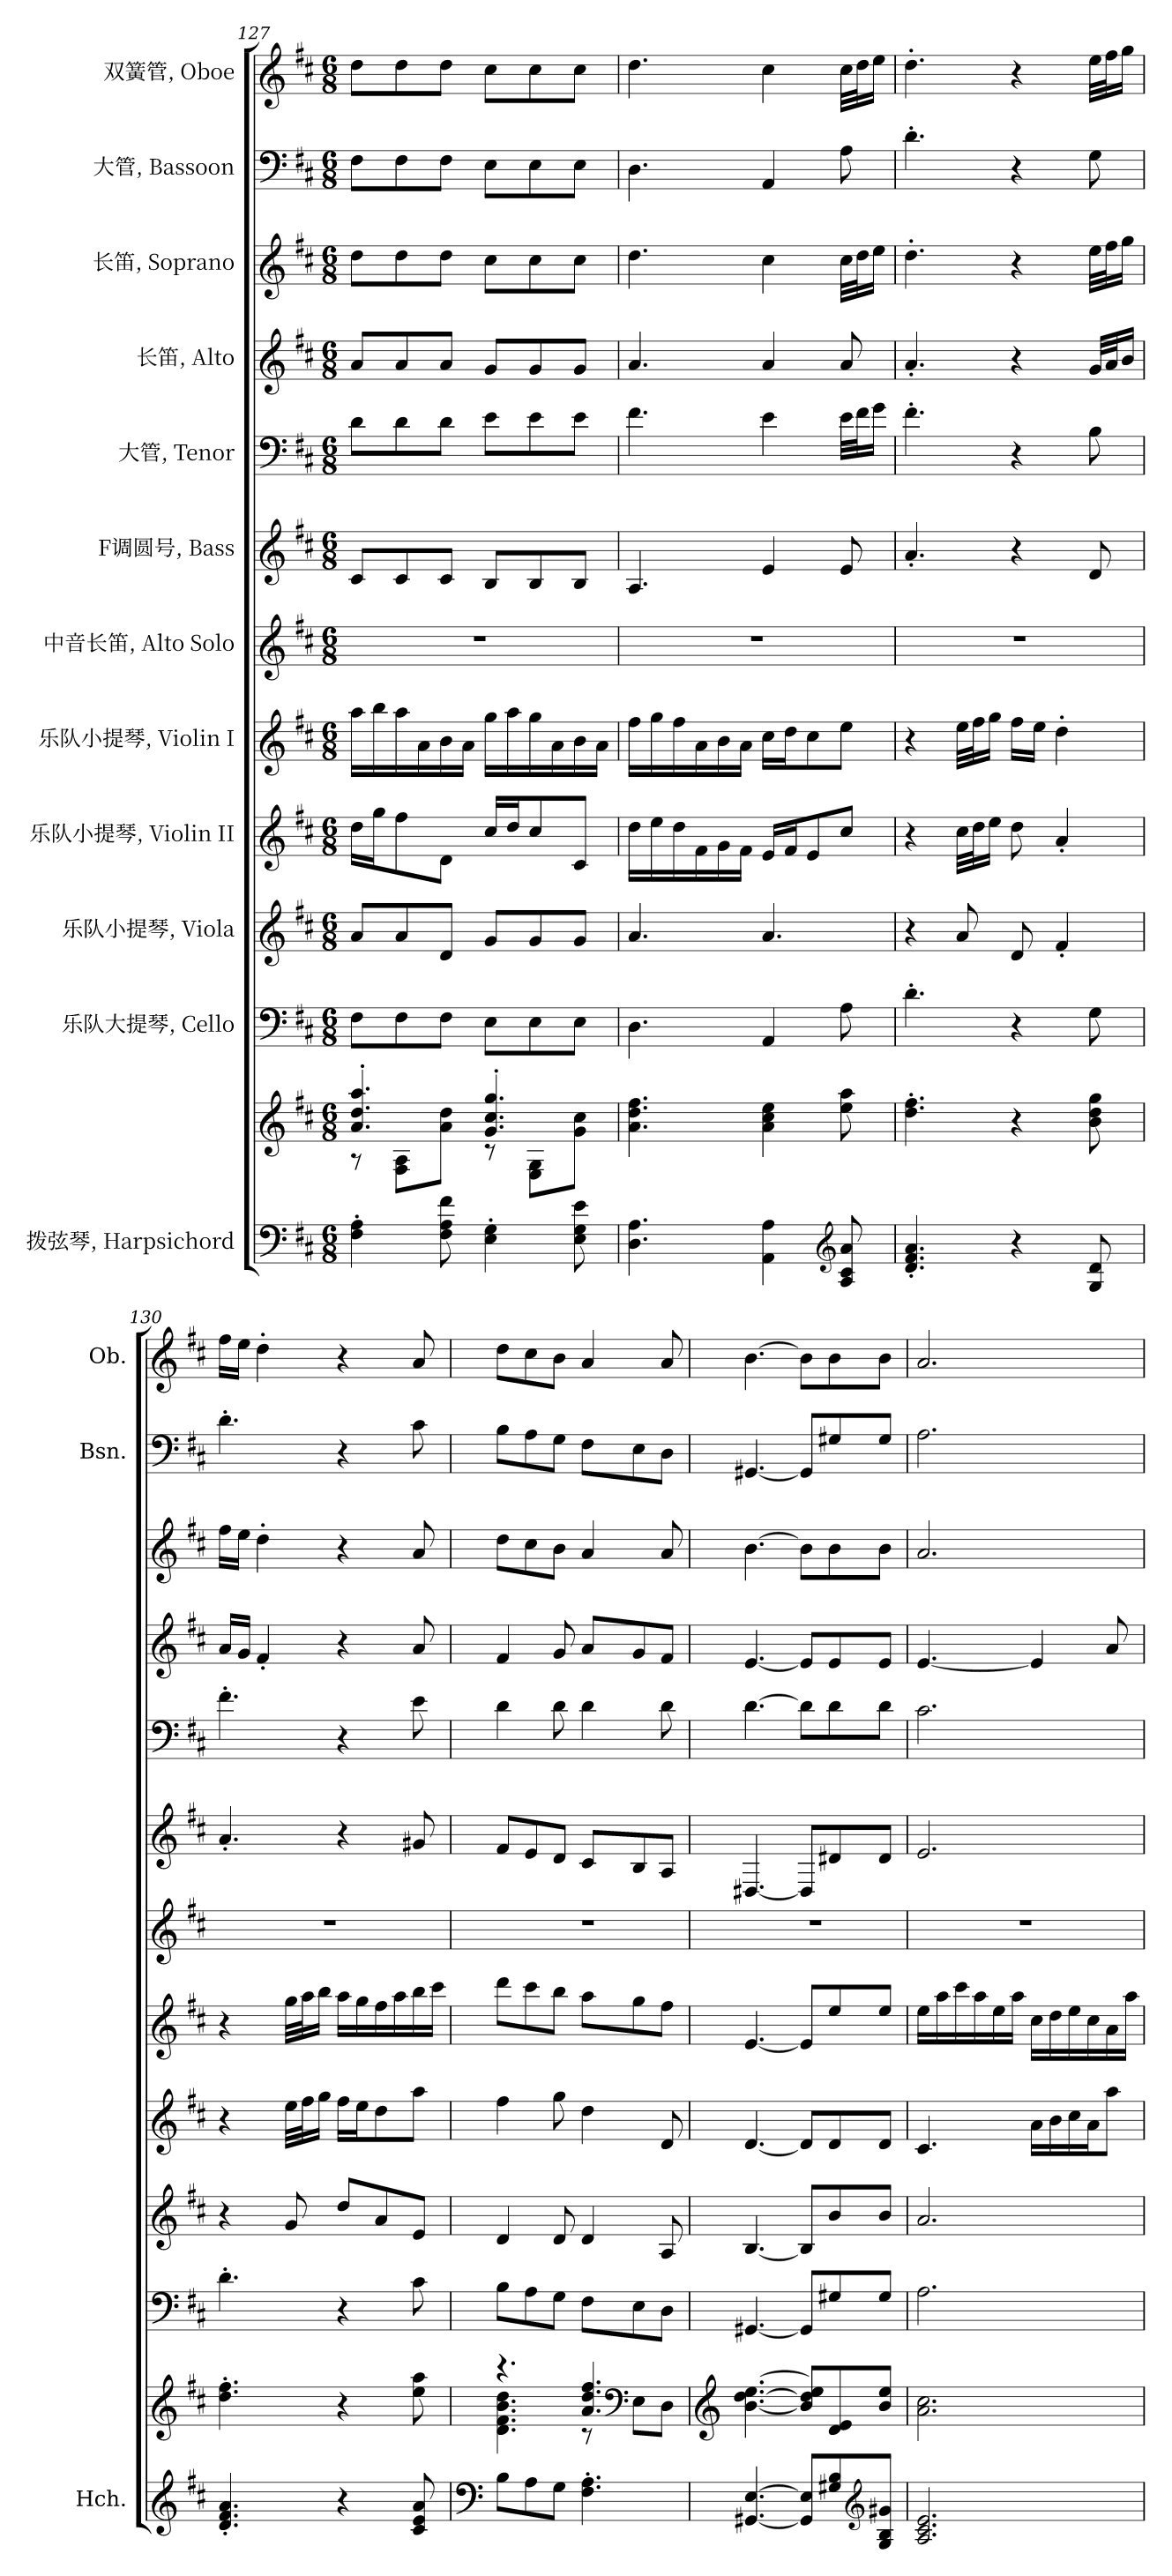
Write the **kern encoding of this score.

**kern	**kern	**kern	**kern	**kern	**kern	**kern	**kern	**kern	**kern	**kern	**kern	**kern
*part12	*part12	*part11	*part10	*part9	*part8	*part7	*part6	*part5	*part4	*part3	*part2	*part1
*staff13	*staff12	*staff11	*staff10	*staff9	*staff8	*staff7	*staff6	*staff5	*staff4	*staff3	*staff2	*staff1
*I"拨弦琴, Harpsichord	*	*I"乐队大提琴, Cello	*I"乐队小提琴, Viola	*I"乐队小提琴, Violin II	*I"乐队小提琴, Violin I	*I"中音长笛, Alto Solo	*I"F调圆号, Bass	*I"大管, Tenor	*I"长笛, Alto	*I"长笛, Soprano	*I"大管, Bassoon	*I"双簧管, Oboe
*I'Hch.	*	*	*	*	*	*	*	*	*	*	*I'Bsn.	*I'Ob.
!!LO:PB:g=z
*clefF4	*clefG2	*clefF4	*clefG2	*clefG2	*clefG2	*clefG2	*clefG2	*clefF4	*clefG2	*clefG2	*clefF4	*clefG2
*	*	*	*	*	*	*ITrd3c5	*ITrd4c7	*	*	*	*	*
*k[f#c#]	*k[f#c#]	*k[f#c#]	*k[f#c#]	*k[f#c#]	*k[f#c#]	*k[f#c#g#]	*k[f#]	*k[f#c#]	*k[f#c#]	*k[f#c#]	*k[f#c#]	*k[f#c#]
*M6/8	*M6/8	*M6/8	*M6/8	*M6/8	*M6/8	*M6/8	*M6/8	*M6/8	*M6/8	*M6/8	*M6/8	*M6/8
=127	=127	=127	=127	=127	=127	=127	=127	=127	=127	=127	=127	=127
*	*^	*	*	*	*	*	*	*	*	*	*	*
4F#\' 4A\'	4.a/' 4.dd/' 4.aa/'	8r	8F#\L	8a/L	16dd\LL	16aa\LL	2.r	8F#/L	8d\L	8a/L	8dd\L	8F#\L	8dd\L
.	.	.	.	.	16gg\J	16bb\	.	.	.	.	.	.	.
.	.	8F#\ 8A\L	8F#\	8a/	8ff#\	16aa\	.	8F#/	8d\	8a/	8dd\	8F#\	8dd\
.	.	.	.	.	.	16a\	.	.	.	.	.	.	.
8F#\ 8A\ 8f#\	.	8a\ 8dd\J	8F#\J	8d/J	8d\J	16b\	.	8F#/J	8d\J	8a/J	8dd\J	8F#\J	8dd\J
.	.	.	.	.	.	16a\JJ	.	.	.	.	.	.	.
4E\' 4G\'	4.g/' 4.cc#/' 4.gg/'	8r	8E\L	8g/L	16cc#/LL	16gg\LL	.	8E/L	8e\L	8g/L	8cc#\L	8E\L	8cc#\L
.	.	.	.	.	16dd/J	16aa\	.	.	.	.	.	.	.
.	.	8E\ 8G\L	8E\	8g/	8cc#/	16gg\	.	8E/	8e\	8g/	8cc#\	8E\	8cc#\
.	.	.	.	.	.	16a\	.	.	.	.	.	.	.
8E\ 8G\ 8e\	.	8g\ 8cc#\J	8E\J	8g/J	8c#/J	16b\	.	8E/J	8e\J	8g/J	8cc#\J	8E\J	8cc#\J
.	.	.	.	.	.	16a\JJ	.	.	.	.	.	.	.
*	*v	*v	*	*	*	*	*	*	*	*	*	*	*
=128	=128	=128	=128	=128	=128	=128	=128	=128	=128	=128	=128	=128
4.D\ 4.A\	4.a\ 4.dd\ 4.ff#\	4.D\	4.a/	16dd\LL	16ff#\LL	2.r	4.D/	4.f#\	4.a/	4.dd\	4.D\	4.dd\
.	.	.	.	16ee\	16gg\	.	.	.	.	.	.	.
.	.	.	.	16dd\	16ff#\	.	.	.	.	.	.	.
.	.	.	.	16f#\	16a\	.	.	.	.	.	.	.
.	.	.	.	16g\	16b\	.	.	.	.	.	.	.
.	.	.	.	16f#\JJ	16a\JJ	.	.	.	.	.	.	.
4AA\ 4A\	4a\ 4cc#\ 4ee\	4AA/	4.a/	16e/LL	16cc#\LL	.	4A/	4e\	4a/	4cc#\	4AA/	4cc#\
.	.	.	.	16f#/J	16dd\J	.	.	.	.	.	.	.
.	.	.	.	8e/	8cc#\	.	.	.	.	.	.	.
*clefG2	*	*	*	*	*	*	*	*	*	*	*	*
8A/ 8c#/ 8a/	8ee\ 8aa\	8A\	.	8cc#/J	8ee\J	.	8A/	32e\LLL	8a/	32cc#\LLL	8A\	32cc#\LLL
.	.	.	.	.	.	.	.	32f#\J	.	32dd\J	.	32dd\J
.	.	.	.	.	.	.	.	16g\JJ	.	16ee\JJ	.	16ee\JJ
=129	=129	=129	=129	=129	=129	=129	=129	=129	=129	=129	=129	=129
4.d/' 4.f#/' 4.a/'	4.dd\' 4.ff#\'	4.d'\	4r	4r	4r	2.r	4.d'/	4.f#'\	4.a'/	4.dd'\	4.d'\	4.dd'\
.	.	.	8a/	32cc#\LLL	32ee\LLL	.	.	.	.	.	.	.
.	.	.	.	32dd\J	32ff#\J	.	.	.	.	.	.	.
.	.	.	.	16ee\JJ	16gg\JJ	.	.	.	.	.	.	.
4r	4r	4r	8d/	8dd\	16ff#\LL	.	4r	4r	4r	4r	4r	4r
.	.	.	.	.	16ee\JJ	.	.	.	.	.	.	.
.	.	.	4f#'/	4a'/	4dd'\	.	.	.	.	.	.	.
8G/ 8d/	8b\ 8dd\ 8gg\	8G\	.	.	.	.	8G/	8B\	32g/LLL	32ee\LLL	8G\	32ee\LLL
.	.	.	.	.	.	.	.	.	32a/J	32ff#\J	.	32ff#\J
.	.	.	.	.	.	.	.	.	16b/JJ	16gg\JJ	.	16gg\JJ
!!LO:PB:g=z
=130	=130	=130	=130	=130	=130	=130	=130	=130	=130	=130	=130	=130
4.d/' 4.f#/' 4.a/'	4.dd\' 4.ff#\'	4.d'\	4r	4r	4r	2.r	4.d'/	4.f#'\	16a/LL	16ff#\LL	4.d'\	16ff#\LL
.	.	.	.	.	.	.	.	.	16g/JJ	16ee\JJ	.	16ee\JJ
.	.	.	.	.	.	.	.	.	4f#'/	4dd'\	.	4dd'\
.	.	.	8g/	32ee\LLL	32gg\LLL	.	.	.	.	.	.	.
.	.	.	.	32ff#\J	32aa\J	.	.	.	.	.	.	.
.	.	.	.	16gg\JJ	16bb\JJ	.	.	.	.	.	.	.
4r	4r	4r	8dd/L	16ff#\LL	16aa\LL	.	4r	4r	4r	4r	4r	4r
.	.	.	.	16ee\J	16gg\	.	.	.	.	.	.	.
.	.	.	8a/	8dd\	16ff#\	.	.	.	.	.	.	.
.	.	.	.	.	16aa\	.	.	.	.	.	.	.
8c#/ 8e/ 8a/	8ee\ 8aa\	8c#\	8e/J	8aa\J	16bb\	.	8c#X/	8e\	8a/	8a/	8c#\	8a/
.	.	.	.	.	16ccc#\JJ	.	.	.	.	.	.	.
=131	=131	=131	=131	=131	=131	=131	=131	=131	=131	=131	=131	=131
*clefF4	*	*	*	*	*	*	*	*	*	*	*	*
*	*^	*	*	*	*	*	*	*	*	*	*	*
8B\L	4.r	4.d\ 4.f#\ 4.b\ 4.dd\	8B\L	4d/	4ff#\	8ddd\L	2.r	8B/L	4d\	4f#/	8dd\L	8B\L	8dd\L
8A\	.	.	8A\	.	.	8ccc#\	.	8A/	.	.	8cc#\	8A\	8cc#\
8G\J	.	.	8G\J	8d/	8gg\	8bb\J	.	8G/J	8d\	8g/	8b\J	8G\J	8b\J
4.F#\' 4.A\'	4.a/ 4.dd/ 4.ff#/	8r	8F#\L	4d/	4dd\	8aa\L	.	8F#/L	4d\	8a/L	4a/	8F#\L	4a/
*	*clefF4	*	*	*	*	*	*	*	*	*	*	*	*
.	.	8E\L	8E\	.	.	8gg\	.	8E/	.	8g/	.	8E\	.
.	.	8D\J	8D\J	8A/	8d/	8ff#\J	.	8D/J	8d\	8f#/J	8a/	8D\J	8a/
*	*v	*v	*	*	*	*	*	*	*	*	*	*	*
=132	=132	=132	=132	=132	=132	=132	=132	=132	=132	=132	=132	=132
*	*clefG2	*	*	*	*	*	*	*	*	*	*	*
[4.GG#X/ [4.E/	[4.b\ [4.dd\ [4.ee\	[4.GG#X/	[4.B/	[4.d/	[4.e/	2.r	[4.GG#X/	[4.d\	[4.e/	[4.b\	[4.GG#X/	[4.b\
8GG#/] 8E/]L	8b/] 8dd/] 8ee/]L	8GG#/L]	8B/L]	8d/L]	8e/L]	.	8GG#/L]	8d\L]	8e/L]	8b\L]	8GG#/L]	8b\L]
8G#X/ 8B/	8d/ 8e/	8G#X/	8b/	8d/	8ee/	.	8G#X/	8d\	8e/	8b\	8G#X/	8b\
*clefG2	*	*	*	*	*	*	*	*	*	*	*	*
8G#/ 8B/ 8g#X/J	8b/ 8ee/J	8G#/J	8b/J	8d/J	8ee/J	.	8G#/J	8d\J	8e/J	8b\J	8G#/J	8b\J
!!LO:PB:g=z
=133	=133	=133	=133	=133	=133	=133	=133	=133	=133	=133	=133	=133
2.A/ 2.c#/ 2.e/	2.a\ 2.cc#\	2.A\	2.a/	4.c#/	16ee\LL	2.r	2.A/	2.c#\	[4.e/	2.a/	2.A\	2.a/
.	.	.	.	.	16aa\	.	.	.	.	.	.	.
.	.	.	.	.	16ccc#\	.	.	.	.	.	.	.
.	.	.	.	.	16aa\	.	.	.	.	.	.	.
.	.	.	.	.	16ee\	.	.	.	.	.	.	.
.	.	.	.	.	16aa\JJ	.	.	.	.	.	.	.
.	.	.	.	16a\LL	16cc#\LL	.	.	.	4e/]	.	.	.
.	.	.	.	16b\	16dd\	.	.	.	.	.	.	.
.	.	.	.	16cc#\	16ee\	.	.	.	.	.	.	.
.	.	.	.	16a\J	16cc#\	.	.	.	.	.	.	.
.	.	.	.	8aa\J	16a\	.	.	.	8a/	.	.	.
.	.	.	.	.	16aa\JJ	.	.	.	.	.	.	.
=	=	=	=	=	=	=	=	=	=	=	=	=
*-	*-	*-	*-	*-	*-	*-	*-	*-	*-	*-	*-	*-
